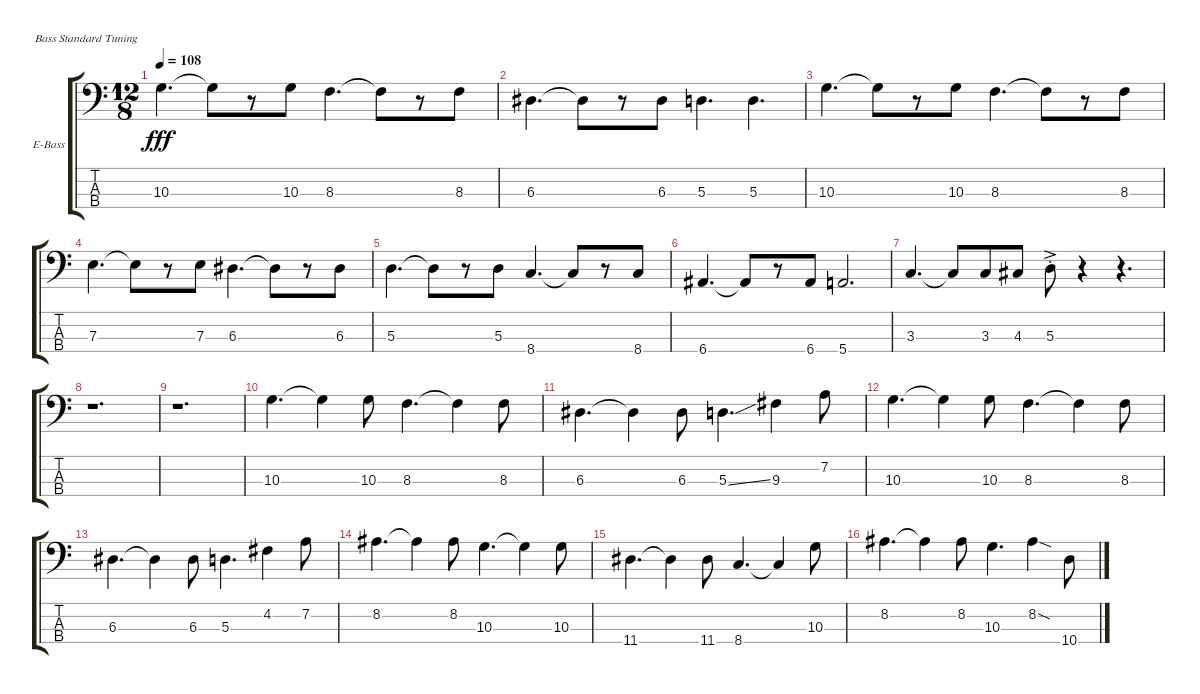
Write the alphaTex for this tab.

\defaultSystemsLayout 4
\bracketExtendMode groupsimilarinstruments
\firstSystemTrackNameOrientation horizontal
\otherSystemsTrackNameOrientation horizontal
\track ("Electric Bass" "E-Bass") {instrument electricbassfinger}
\staff {score tabs}
\tuning (G2 D2 A1 E1)
\ts (12 8)
\tempo 108
\clef f4
\scale
0.333333
\ks c
10.3.4{d dy fff} 10.3{t}.8 r.8 10.3.8 8.3.4{d} 8.3{t}.8 r.8 8.3.8 |
\scale
0.333333 6.3.4{d} 6.3{t}.8 r.8 6.3.8 5.3.4{d} 5.3.4{d} |
\scale
0.333333 10.3.4{d} 10.3{t}.8 r.8 10.3.8 8.3.4{d} 8.3{t}.8 r.8 8.3.8 |
\scale
0.333333 7.3.4{d} 7.3{t}.8 r.8 7.3.8 6.3.4{d} 6.3{t}.8 r.8 6.3.8 |
\scale
0.333333 5.3.4{d} 5.3{t}.8 r.8 5.3.8 8.4.4{d} 8.4{t}.8 r.8 8.4.8 |
\scale
0.333333 6.4.4{d} 6.4{t}.8 r.8 6.4.8 5.4.2{d} |
\scale
0.333333 3.3.4{d} 3.3{t}.8 3.3.8 4.3.8 5.3{ac st}.8 r.4 r.4{d} |
\scale
0.333333 r.1{d} |
\scale
0.333333 r.1{d} |
\scale
0.333333 10.3.4{d} 10.3{t}.4 10.3.8 8.3.4{d} 8.3{t}.4 8.3.8 |
\scale
0.333333 6.3.4{d} 6.3{t}.4 6.3.8 5.3{ss}.4{d} 9.3.4 7.2.8 |
\scale
0.333333 10.3.4{d} 10.3{t}.4 10.3.8 8.3.4{d} 8.3{t}.4 8.3.8 |
\scale
0.333333 6.3.4{d} 6.3{t}.4 6.3.8 5.3.4{d} 4.2.4 7.2.8 |
\scale
0.333333 8.2.4{d} 8.2{t}.4 8.2.8 10.3.4{d} 10.3{t}.4 10.3.8 |
\scale
0.333333 11.4.4{d} 11.4{t}.4 11.4.8 8.4.4{d} 8.4{t}.4 10.3.8 |
\scale
0.333333 8.2.4{d} 8.2{t}.4 8.2.8 10.3.4{d} 8.2{sod}.4 10.4.8
